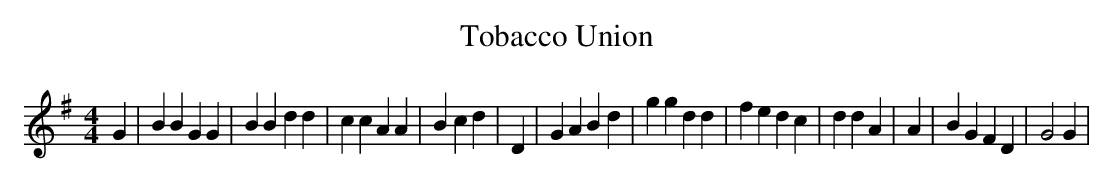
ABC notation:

X:1
T:Tobacco Union
M:4/4
L:1/4
K:G
 G| B B G G| B B d d| c c A A| B c d| D| G A B d| g g d d| f e d c|\
 d d A| A| B G F D| G2 G|
